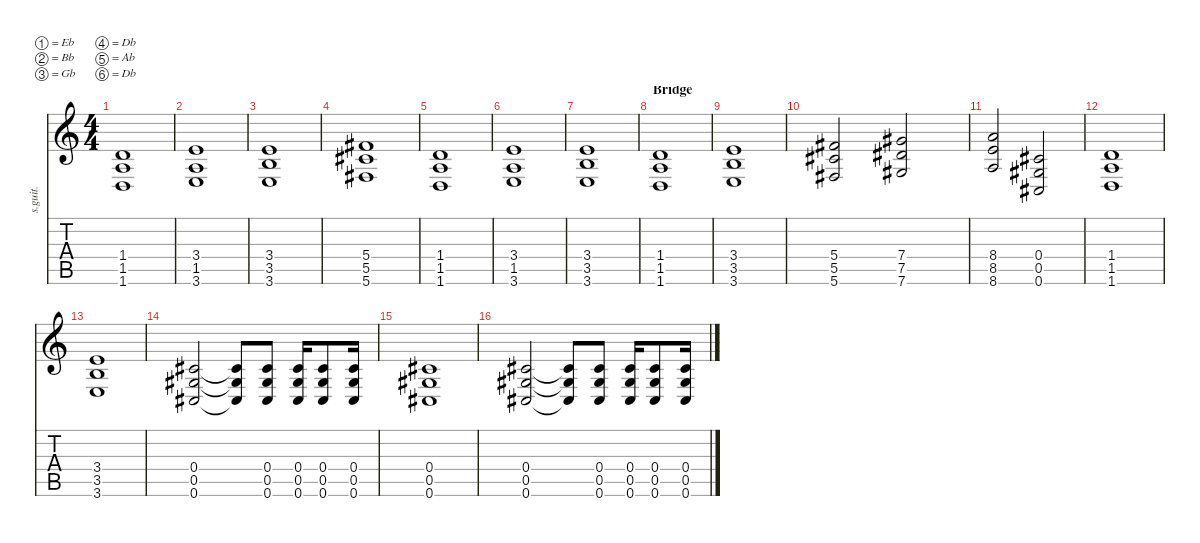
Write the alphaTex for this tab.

\defaultSystemsLayout 4
\hideDynamics
\bracketExtendMode nobrackets
\track ("Brad Delson" "s.guit.") {instrument distortionguitar}
\staff {score tabs}
\tuning (Eb4 Bb3 Gb3 Db3 Ab2 Db2)
\ts (4 4)
\tempo (110 hide)
\clef g2
\ks c
(1.4 1.5 1.6).1{dy f} |
(3.4 1.5 3.6).1 |
(3.4 3.5 3.6).1 |
(5.4{acc #} 5.5{acc #} 5.6{acc #}).1 |
(1.4 1.5 1.6).1 |
(3.4 1.5 3.6).1 |
(3.4 3.5 3.6).1 |
\section ("" "Bridge")
(1.4 1.5 1.6).1 |
(3.4 3.5 3.6).1 |
(5.4{acc #} 5.5{acc #} 5.6{acc #}).2 (7.4{acc #} 7.5{acc #} 7.6{acc #}).2 |
(8.4 8.5 8.6).2 (0.4{acc #} 0.5{acc #} 0.6{acc #}).2 |
(1.4 1.5 1.6).1 |
(3.4 3.5 3.6).1 |
(0.4{acc #} 0.5{acc #} 0.6{acc #}).2 (0.4{t acc #} 0.5{t acc #} 0.6{t acc #}).8 (0.4{acc #} 0.5{acc #} 0.6{acc #}).8 (0.4{acc #} 0.5{acc #} 0.6{acc #}).16 (0.4{acc #} 0.5{acc #} 0.6{acc #}).8 (0.4{acc #} 0.5{acc #} 0.6{acc #}).16 |
(0.4{acc #} 0.5{acc #} 0.6{acc #}).1 |
(0.4{acc #} 0.5{acc #} 0.6{acc #}).2 (0.4{t acc #} 0.5{t acc #} 0.6{t acc #}).8 (0.4{acc #} 0.5{acc #} 0.6{acc #}).8 (0.4{acc #} 0.5{acc #} 0.6{acc #}).16 (0.4{acc #} 0.5{acc #} 0.6{acc #}).8 (0.4{acc #} 0.5{acc #} 0.6{acc #}).16
